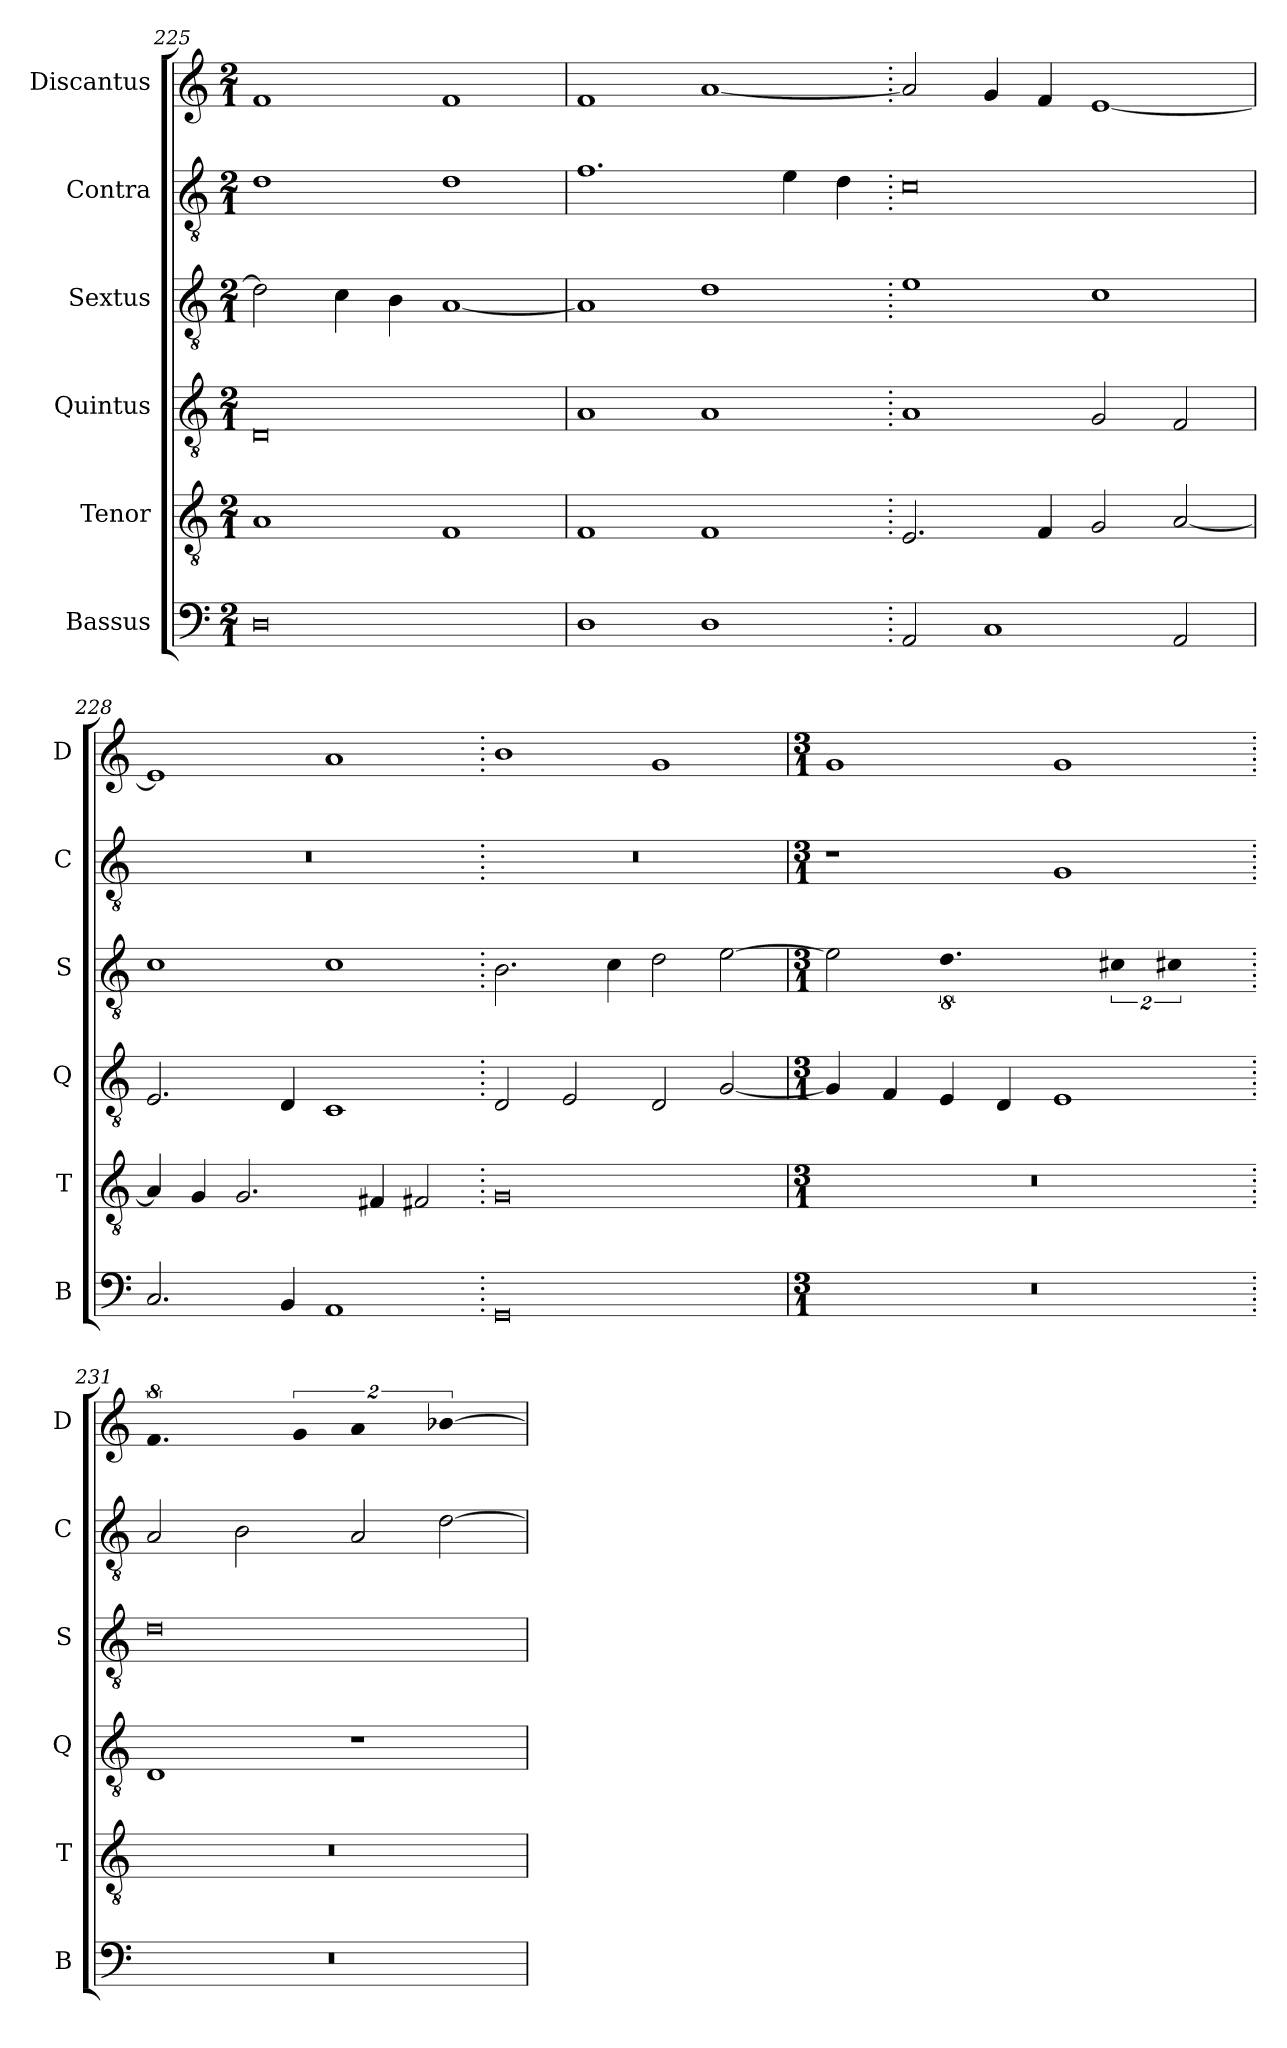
**kern	**kern	**kern	**kern	**kern	**kern
*part6	*part5	*part4	*part3	*part2	*part1
*staff6	*staff5	*staff4	*staff3	*staff2	*staff1
*I"Bassus	*I"Tenor	*I"Quintus	*I"Sextus	*I"Contra	*I"Discantus
*I'B	*I'T	*I'Q	*I'S	*I'C	*I'D
*clefF4	*clefGv2	*clefGv2	*clefGv2	*clefGv2	*clefG2
*k[]	*k[]	*k[]	*k[]	*k[]	*k[]
*M2/1	*M2/1	*M2/1	*M2/1	*M2/1	*M2/1
=225	=225	=225	=225	=225	=225
0D	1A	0D	2d\]	1d	1f
.	.	.	4c\	.	.
.	.	.	4B\	.	.
.	1F	.	[1A	1d	1f
=226	=226	=226	=226	=226	=226
1D	1F	1A	1A]	1.f	1f
1D	1F	1A	1d	.	[1a
.	.	.	.	4e\	.
.	.	.	.	4d\	.
=227.	=227.	=227.	=227.	=227.	=227.
2AA/	2.E/	1A	1e	0c	2a/]
1C	.	.	.	.	4g/
.	4F/	.	.	.	4f/
.	2G/	2G/	1c	.	[1e
2AA/	[2A/	2F/	.	.	.
=228	=228	=228	=228	=228	=228
2.C/	4A/]	2.E/	1c	0r	1e]
.	4G/	.	.	.	.
.	2.G/	.	.	.	.
4BB/	.	4D/	.	.	.
1AA	.	1C	1c	.	1a
.	4F#X/	.	.	.	.
.	2F#X/	.	.	.	.
=229.	=229.	=229.	=229.	=229.	=229.
0GG	0G	2D/	2.B\	0r	1b
.	.	2E/	.	.	.
.	.	.	4c\	.	.
.	.	2D/	2d\	.	1g
.	.	[2G/	[2e\	.	.
=230	=230	=230	=230	=230	=230
*M3/1	*M3/1	*M3/1	*M3/1	*M3/1	*M3/1
!LO:N:vis=0	!	!LO:N:vis=4	!LO:N:vis=2	!LO:N:vis=1	!LO:N:vis=1
0.r	0.r	4.G/]	2.e\]	1.r	1.g
!	!	!LO:N:vis=4	!	!	!
.	.	4.F/	.	.	.
!	!	!LO:N:vis=4	!LO:N:vis=2.	!	!
.	.	4.E/	8%9d\	.	.
!	!	!LO:N:vis=4	!	!	!
.	.	4.D/	.	.	.
!	!	!LO:N:vis=1	!	!LO:N:vis=1	!LO:N:vis=1
.	.	1.E	.	1.G	1.g
!	!	!	!LO:N:vis=4	!	!
.	.	.	8%3c#X\	.	.
!	!	!	!LO:N:vis=2	!	!
.	.	.	4%3c#X\	.	.
=231.	=231.	=231.	=231.	=231.	=231.
!LO:N:vis=0	!	!LO:N:vis=1	!LO:N:vis=0	!LO:N:vis=2	!LO:N:vis=2.
0.r	0.r	1.D	0.d	2.A/	8%9f/
!	!	!	!	!LO:N:vis=2	!
.	.	.	.	2.B\	.
!	!	!	!	!	!LO:N:vis=4
.	.	.	.	.	8%3g/
!	!	!LO:N:vis=1	!	!LO:N:vis=2	!LO:N:vis=2
.	.	1.r	.	2.A/	4%3a/
!	!	!	!	!LO:N:vis=2	!LO:N:vis=2
.	.	.	.	[2.d\	[4%3b-X\
=	=	=	=	=	=
*-	*-	*-	*-	*-	*-
